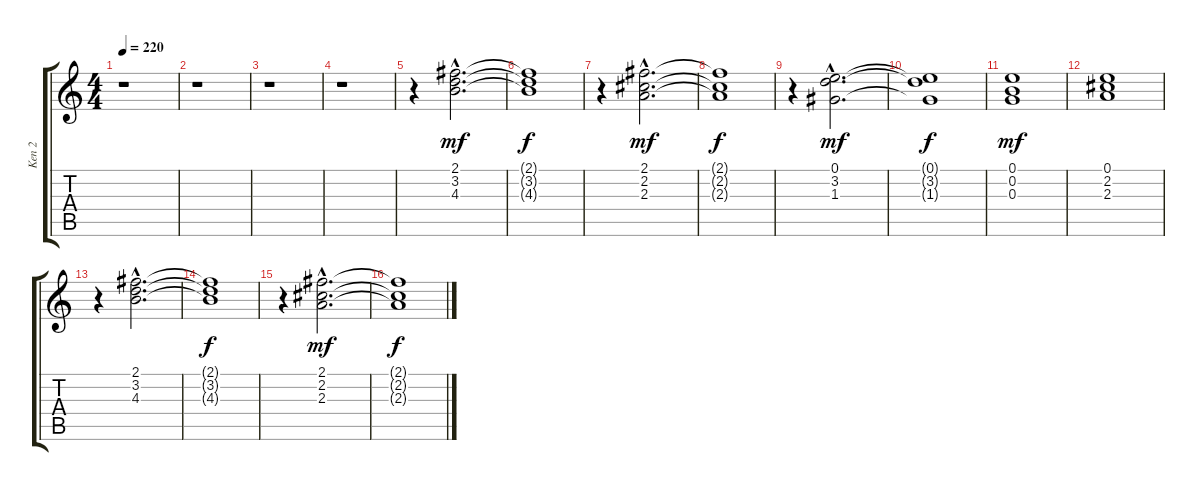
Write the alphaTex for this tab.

\track ("Ken 2" "Ken 2") {instrument distortionguitar}
\staff {score tabs}
\tuning (E4 B3 G3 D3 A2 E2) {hide}
\ts (4 4)
\tempo 220
\clef g2
\ks c
r.1{dy f} |
r.1 |
r.1 |
r.1 |
r.4 (2.1{hac} 3.2{hac} 4.3{hac}).2{d dy mf balance 2} |
(2.1{t} 3.2{t} 4.3{t}).1{dy f} |
r.4 (2.1{hac} 2.2{hac} 2.3{hac}).2{d dy mf} |
(2.1{t} 2.2{t} 2.3{t}).1{dy f} |
r.4 (0.1{hac} 3.2{hac} 1.3{hac}).2{d dy mf} |
(0.1{t} 3.2{t} 1.3{t}).1{dy f} |
(0.1 0.2 0.3).1{dy mf} |
(0.1 2.2 2.3).1 |
r.4 (2.1{hac} 3.2{hac} 4.3{hac}).2{d} |
(2.1{t} 3.2{t} 4.3{t}).1{dy f} |
r.4 (2.1{hac} 2.2{hac} 2.3{hac}).2{d dy mf} |
(2.1{t} 2.2{t} 2.3{t}).1{dy f}
